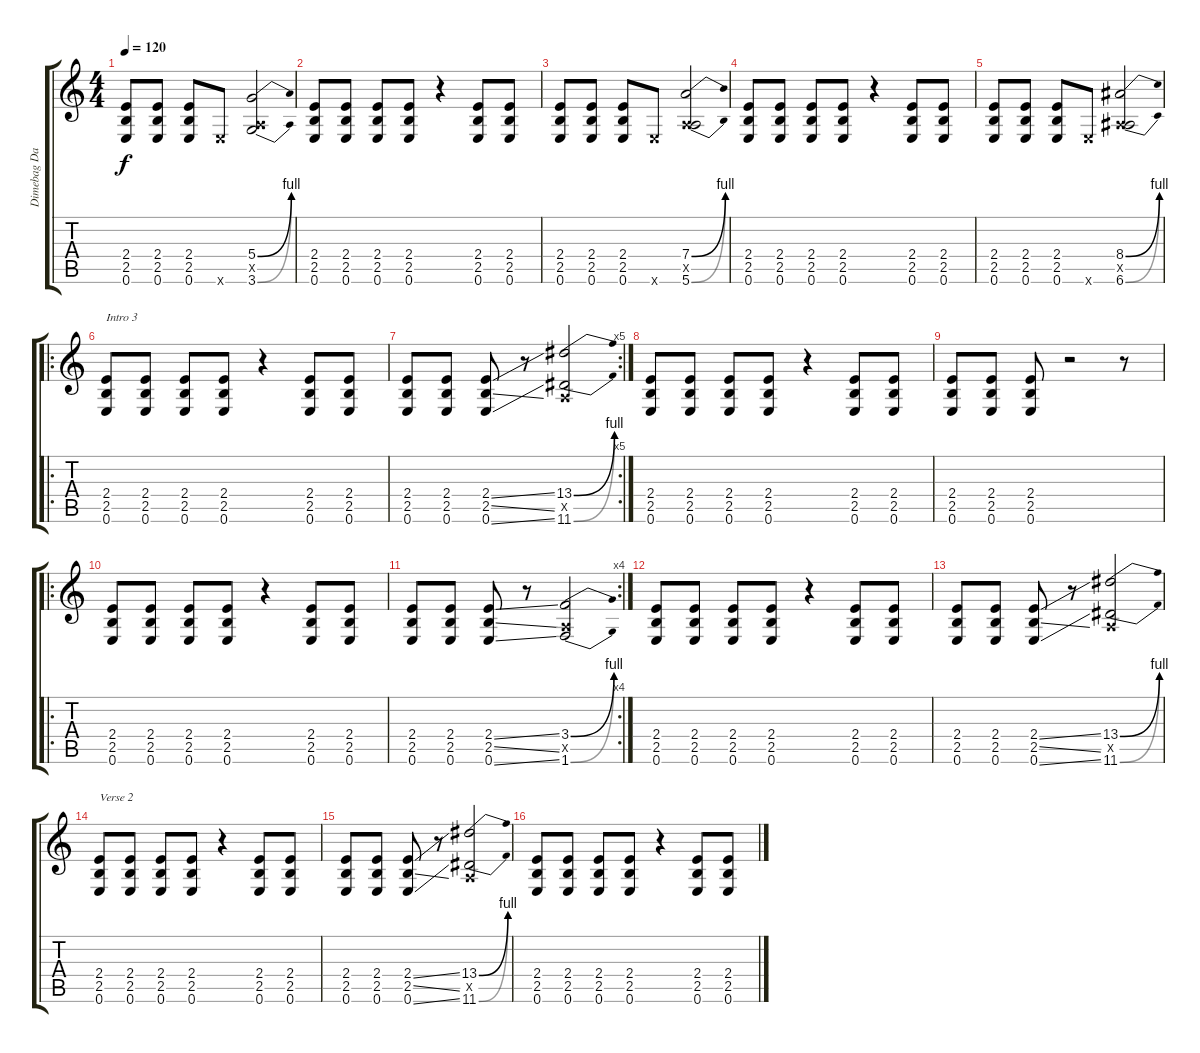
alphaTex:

\track ("Dimebag Darrell" "Dimebag Da") {instrument overdrivenguitar}
\staff {score tabs}
\tuning (E4 B3 G3 D3 A2 E2) {hide}
\ts (4 4)
\tempo 120
\clef g2
\ks c
(2.4 2.5 0.6).8{dy f} (2.4 2.5 0.6).8 (2.4 2.5 0.6).8 0.6{x}.8 (5.4{be (bend 0 0 60 4)} 0.5{x} 3.6{be (bend 0 0 60 4)}).2 |
(2.4 2.5 0.6).8 (2.4 2.5 0.6).8 (2.4 2.5 0.6).8 (2.4 2.5 0.6).8 r.4 (2.4 2.5 0.6).8 (2.4 2.5 0.6).8 |
(2.4 2.5 0.6).8 (2.4 2.5 0.6).8 (2.4 2.5 0.6).8 0.6{x}.8 (7.4{be (bend 0 0 60 4)} 0.5{x} 5.6{be (bend 0 0 60 4)}).2 |
(2.4 2.5 0.6).8 (2.4 2.5 0.6).8 (2.4 2.5 0.6).8 (2.4 2.5 0.6).8 r.4 (2.4 2.5 0.6).8 (2.4 2.5 0.6).8 |
(2.4 2.5 0.6).8 (2.4 2.5 0.6).8 (2.4 2.5 0.6).8 0.6{x}.8 (8.4{be (bend 0 0 60 4)} 0.5{x} 6.6{be (bend 0 0 60 4)}).2 |
\ro
(2.4 2.5 0.6).8{txt "Intro 3"} (2.4 2.5 0.6).8 (2.4 2.5 0.6).8 (2.4 2.5 0.6).8 r.4 (2.4 2.5 0.6).8 (2.4 2.5 0.6).8 |
\rc 5
(2.4 2.5 0.6).8 (2.4 2.5 0.6).8 (2.4{ss} 2.5{ss} 0.6{ss}).8 r.8 (13.4{be (bend 0 0 60 4)} 0.5{x} 11.6{be (bend 0 0 60 4)}).2 |
(2.4 2.5 0.6).8 (2.4 2.5 0.6).8 (2.4 2.5 0.6).8 (2.4 2.5 0.6).8 r.4 (2.4 2.5 0.6).8 (2.4 2.5 0.6).8 |
(2.4 2.5 0.6).8 (2.4 2.5 0.6).8 (2.4 2.5 0.6).8 r.2 r.8 |
\ro
(2.4 2.5 0.6).8 (2.4 2.5 0.6).8 (2.4 2.5 0.6).8 (2.4 2.5 0.6).8 r.4 (2.4 2.5 0.6).8 (2.4 2.5 0.6).8 |
\rc 4
(2.4 2.5 0.6).8 (2.4 2.5 0.6).8 (2.4{ss} 2.5{ss} 0.6{ss}).8 r.8 (3.4{be (bend 0 0 60 4)} 0.5{x} 1.6{be (bend 0 0 60 4)}).2 |
(2.4 2.5 0.6).8 (2.4 2.5 0.6).8 (2.4 2.5 0.6).8 (2.4 2.5 0.6).8 r.4 (2.4 2.5 0.6).8 (2.4 2.5 0.6).8 |
(2.4 2.5 0.6).8 (2.4 2.5 0.6).8 (2.4{ss} 2.5{ss} 0.6{ss}).8 r.8 (13.4{be (bend 0 0 60 4)} 0.5{x} 11.6{be (bend 0 0 60 4)}).2 |
(2.4 2.5 0.6).8{txt "Verse 2"} (2.4 2.5 0.6).8 (2.4 2.5 0.6).8 (2.4 2.5 0.6).8 r.4 (2.4 2.5 0.6).8 (2.4 2.5 0.6).8 |
(2.4 2.5 0.6).8 (2.4 2.5 0.6).8 (2.4{ss} 2.5{ss} 0.6{ss}).8 r.8 (13.4{be (bend 0 0 60 4)} 0.5{x} 11.6{be (bend 0 0 60 4)}).2 |
(2.4 2.5 0.6).8 (2.4 2.5 0.6).8 (2.4 2.5 0.6).8 (2.4 2.5 0.6).8 r.4 (2.4 2.5 0.6).8 (2.4 2.5 0.6).8
